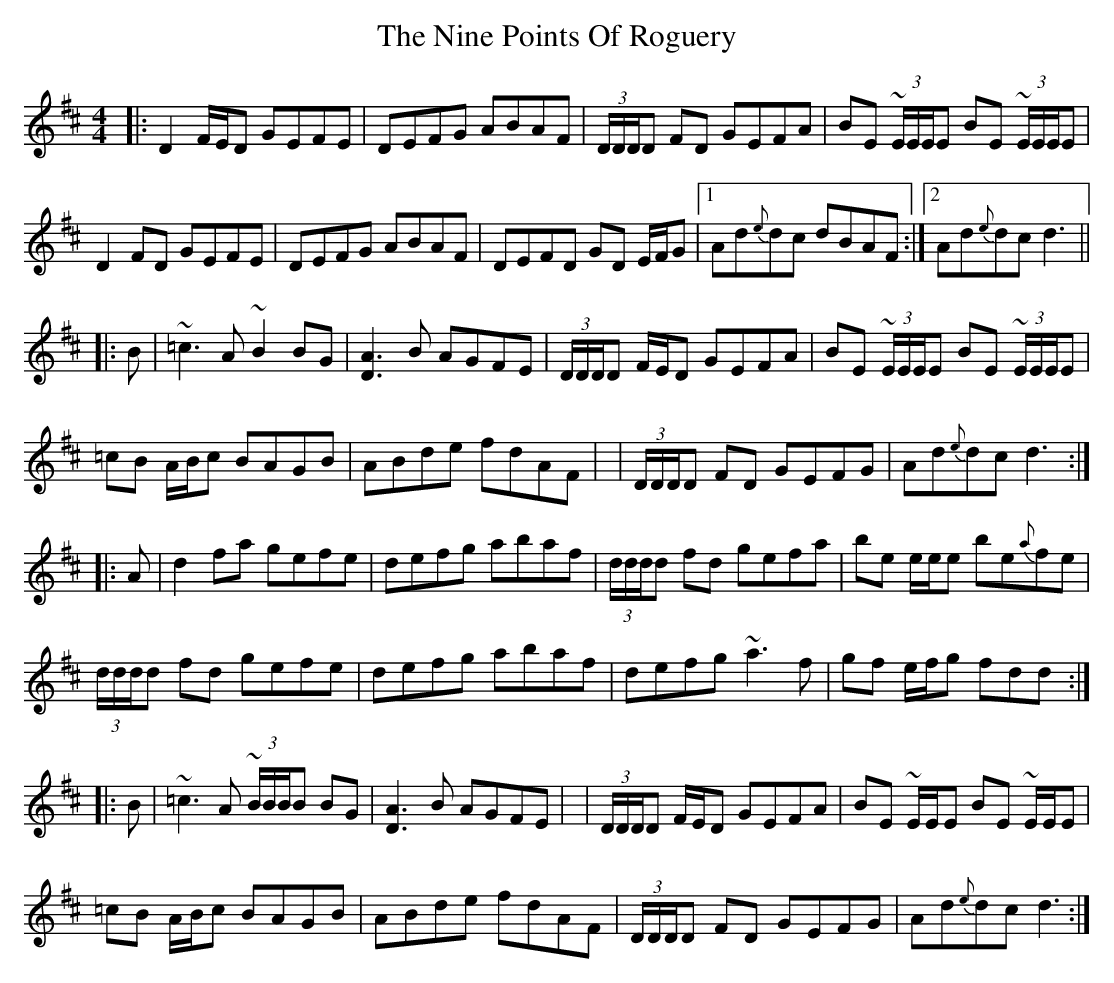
X:1
T: The Nine Points Of Roguery
M: 4/4
L: 1/8
K: Dmaj
|:D2 F/E/D GEFE | DEFG ABAF | (3D/D/D/D FD GEFA |BE ~(3E/E/E/E BE ~(3E/E/E/E |
D2FD GEFE | DEFG ABAF |DEFD GD E/F/G |1 Ad{e}dc dBAF:|2 Ad{e}dc d3||
|:B|~=c3 A ~B2 BG|[A3D3] B AGFE| (3D/D/D/D F/E/D GEFA |BE ~(3E/E/E/E BE ~(3E/E/E/E |
=cB A/B/c BAGB|ABde fdAF| | (3D/D/D/D FD GEFG |Ad{e}dc d3:|
|:A|d2 fa gefe|defg abaf|(3d/d/d/d fd gefa|be e/e/e be{a}fe|
(3d/d/d/d fd gefe|defg abaf|defg ~a3 f|gf e/f/g fdd:|
|:B|~=c3 A ~(3B/B/B/B BG|[A3D3] B AGFE| | (3D/D/D/D F/E/D GEFA |BE ~E/E/E BE ~E/E/E |
=cB A/B/c BAGB|ABde fdAF| (3D/D/D/D FD GEFG |Ad{e}dc d3:|
